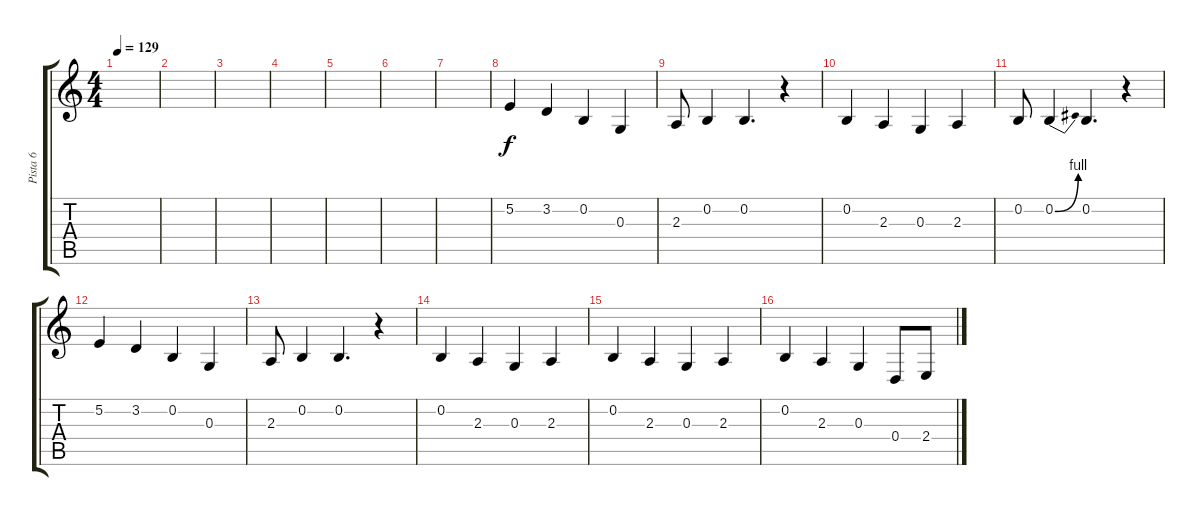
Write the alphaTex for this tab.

\track ("Pista 6" "Pista 6") {instrument altosax}
\staff {score tabs}
\tuning (E4 B3 G3 D3 A2 E2) {hide}
\ts (4 4)
\tempo 129
\clef g2
\ks c
|
|
|
|
|
|
|
5.2.4{dy f} 3.2.4 0.2.4 0.3.4 |
2.3.8 0.2.4 0.2.4{d} r.4 |
0.2.4 2.3.4 0.3.4 2.3.4 |
0.2.8 0.2{be (bend 0 0 60 4)}.4 0.2.4{d} r.4 |
5.2.4 3.2.4 0.2.4 0.3.4 |
2.3.8 0.2.4 0.2.4{d} r.4 |
0.2.4 2.3.4 0.3.4 2.3.4 |
0.2.4 2.3.4 0.3.4 2.3.4 |
0.2.4 2.3.4 0.3.4 0.4.8 2.4.8
